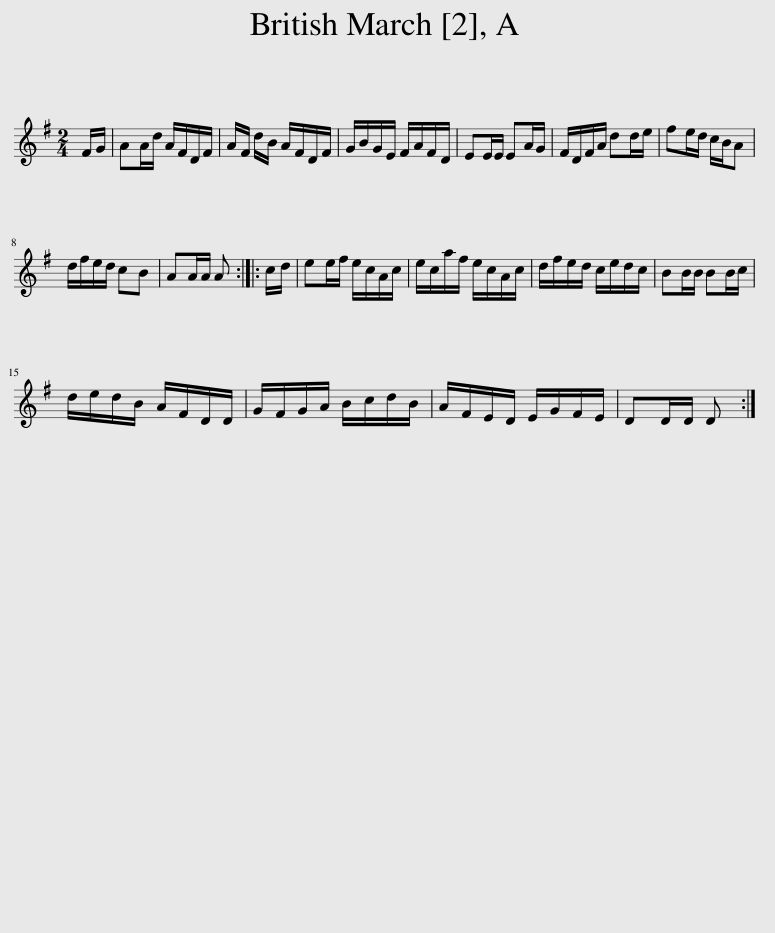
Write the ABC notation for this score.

X:1
L:1/8
M:2/4
I:linebreak $
K:G
V:1 treble
V:1
 F/G/ | AA/d/ A/F/D/F/ | A/F/ d/B/ A/F/D/F/ | G/B/G/E/ F/A/F/D/ | EE/E/ EA/G/ | %5
 F/D/F/A/ dd/e/ | fe/d/ c/B/A |$ d/f/e/d/ cB | AA/A/ A :: c/d/ | %10
 ee/f/ e/c/A/c/ | e/c/a/f/ e/c/A/c/ | d/f/e/d/ c/e/d/c/ | BB/B/ BB/c/ |$ d/e/d/B/ A/F/D/D/ | %15
 G/F/G/A/ B/c/d/B/ | A/F/E/D/ E/G/F/E/ | DD/D/ D :| %18
